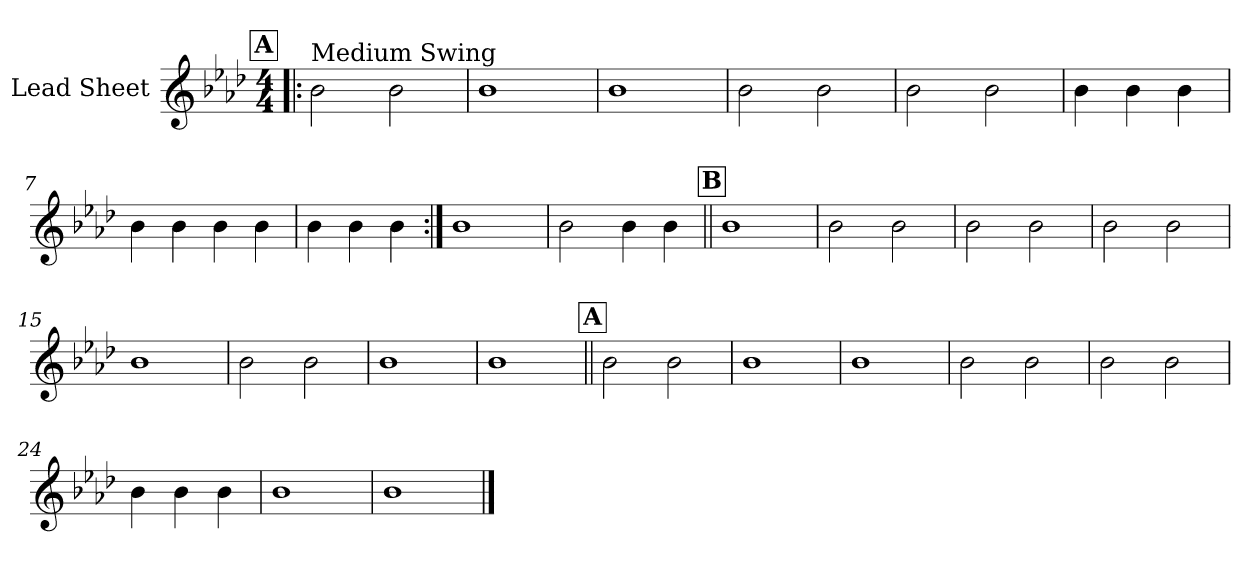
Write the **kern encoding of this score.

**kern
*part1
*staff1
*I"Lead Sheet
*clefG2
*k[b-e-a-d-]
*A-:
*M4/4
!!LO:REH:place=s1:a:fs=14:t=A
=1!|:
!LO:TX:a:t=Medium Swing
2b-\
2b-\
=2
1b-
=3
1b-
=4
2b-\
2b-\
!!LO:LB:g=z
=5
2b-\
2b-\
=6
4b-\
4b-\
4b-\
=7
4b-\
4b-\
4b-\
4b-\
=8
4b-\
4b-\
4b-\
!!LO:LB:g=z
=9:|!
1b-
=10
2b-\
4b-\
4b-\
!!LO:LB:g=z
!!LO:REH:place=s1:a:fs=14:t=B
=11||
1b-
=12
2b-\
2b-\
=13
2b-\
2b-\
=14
2b-\
2b-\
!!LO:LB:g=z
=15
1b-
=16
2b-\
2b-\
=17
1b-
=18
1b-
!!LO:LB:g=z
!!LO:REH:place=s1:a:fs=14:t=A
=19||
2b-\
2b-\
=20
1b-
=21
1b-
=22
2b-\
2b-\
!!LO:LB:g=z
=23
2b-\
2b-\
=24
4b-\
4b-\
4b-\
=25
1b-
=26
1b-
==
*-
